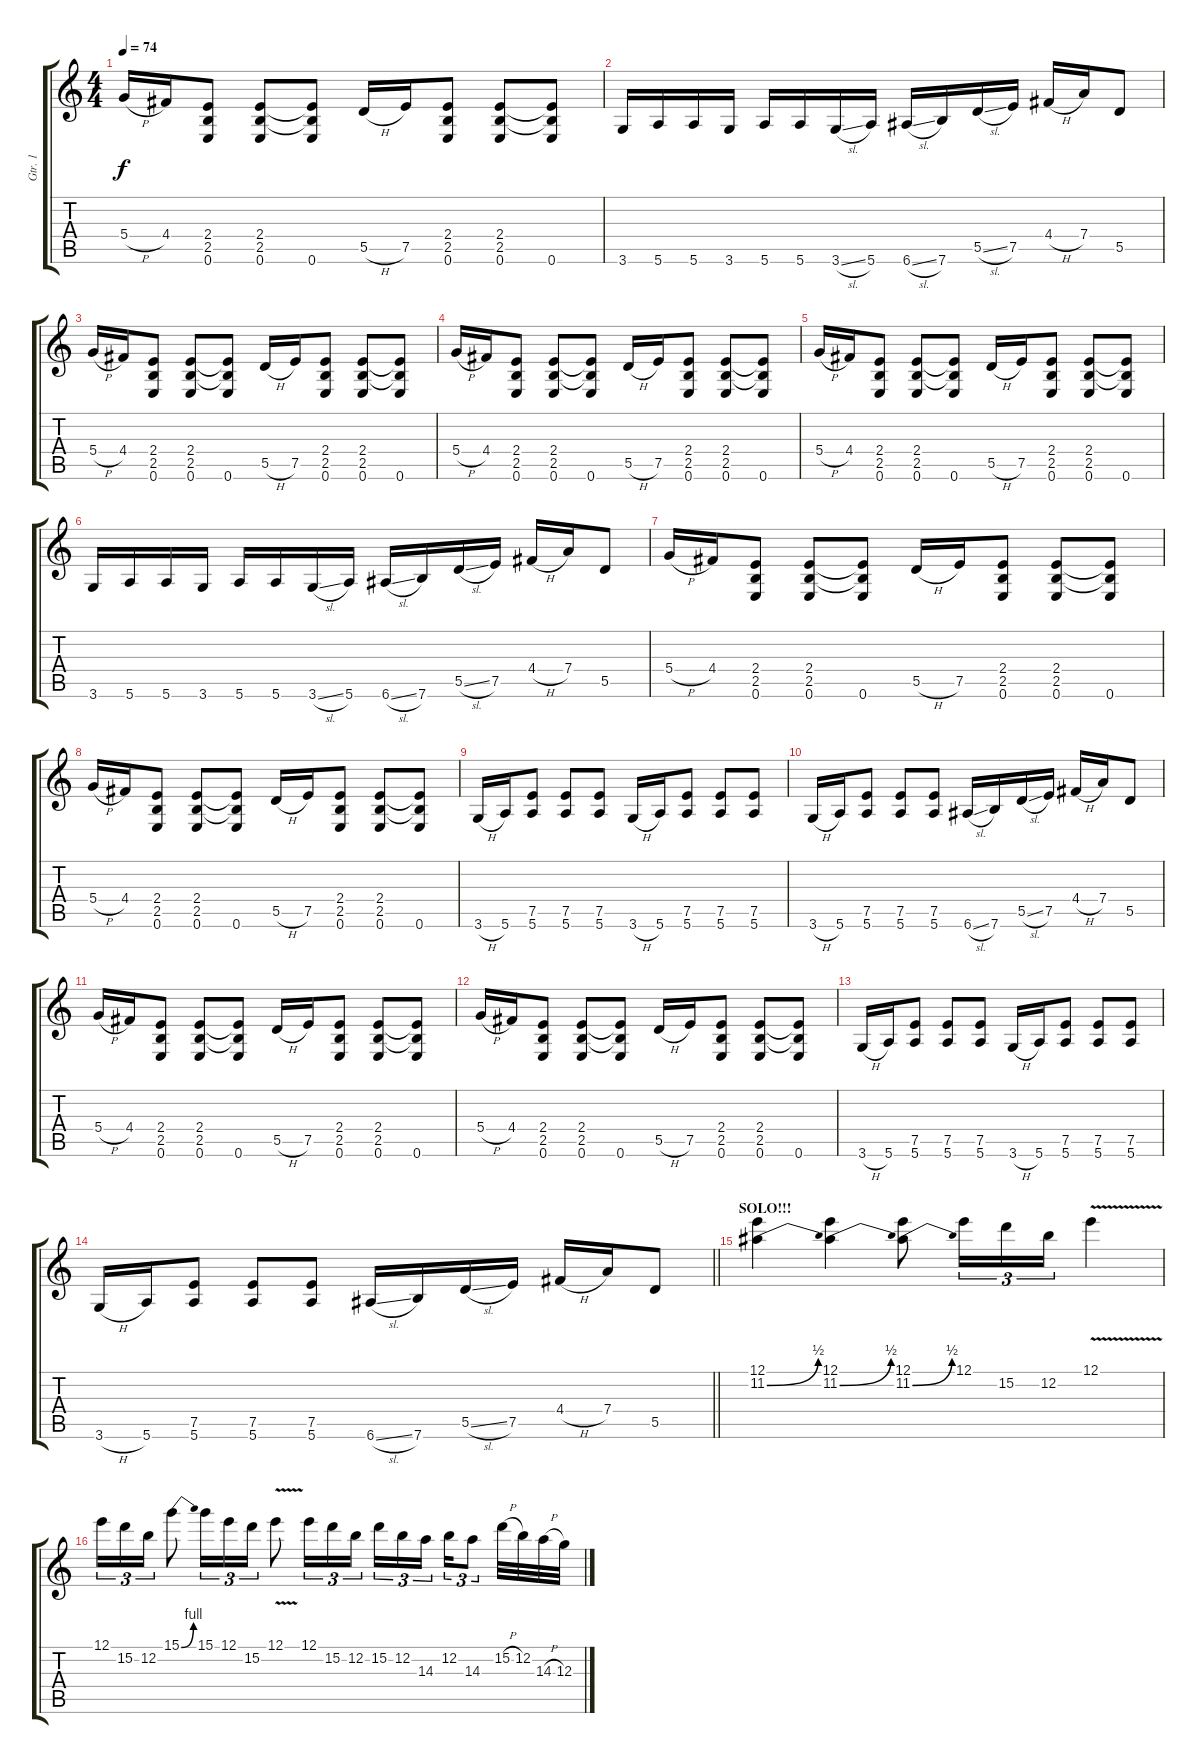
\track ("Gtr. 1" "Gtr. 1") {instrument electricguitarjazz}
\staff {score tabs}
\tuning (E4 B3 G3 D3 A2 E2) {hide}
\ts (4 4)
\tempo 74
\clef g2
\ks c
5.4{h}.16{dy f} 4.4.16 (2.4 2.5 0.6).8 (2.4 2.5 0.6).8 (2.4{t} 2.5{t} 0.6).8 5.5{h}.16 7.5.16 (2.4 2.5 0.6).8 (2.4 2.5 0.6).8 (2.4{t} 2.5{t} 0.6).8 |
3.6.16 5.6.16 5.6.16 3.6.16 5.6.16 5.6.16 3.6{sl}.16 5.6.16 6.6{sl}.16 7.6.16 5.5{sl}.16 7.5.16 4.4{h}.16 7.4.16 5.5.8 |
5.4{h}.16{volume 13} 4.4.16 (2.4 2.5 0.6).8 (2.4 2.5 0.6).8 (2.4{t} 2.5{t} 0.6).8 5.5{h}.16 7.5.16 (2.4 2.5 0.6).8 (2.4 2.5 0.6).8 (2.4{t} 2.5{t} 0.6).8 |
5.4{h}.16 4.4.16 (2.4 2.5 0.6).8 (2.4 2.5 0.6).8 (2.4{t} 2.5{t} 0.6).8 5.5{h}.16 7.5.16 (2.4 2.5 0.6).8 (2.4 2.5 0.6).8 (2.4{t} 2.5{t} 0.6).8 |
5.4{h}.16 4.4.16 (2.4 2.5 0.6).8 (2.4 2.5 0.6).8 (2.4{t} 2.5{t} 0.6).8 5.5{h}.16 7.5.16 (2.4 2.5 0.6).8 (2.4 2.5 0.6).8 (2.4{t} 2.5{t} 0.6).8 |
3.6.16 5.6.16 5.6.16 3.6.16 5.6.16 5.6.16 3.6{sl}.16 5.6.16 6.6{sl}.16 7.6.16 5.5{sl}.16 7.5.16 4.4{h}.16 7.4.16 5.5.8 |
5.4{h}.16{volume 13} 4.4.16 (2.4 2.5 0.6).8 (2.4 2.5 0.6).8 (2.4{t} 2.5{t} 0.6).8 5.5{h}.16 7.5.16 (2.4 2.5 0.6).8 (2.4 2.5 0.6).8 (2.4{t} 2.5{t} 0.6).8 |
5.4{h}.16 4.4.16 (2.4 2.5 0.6).8 (2.4 2.5 0.6).8 (2.4{t} 2.5{t} 0.6).8 5.5{h}.16 7.5.16 (2.4 2.5 0.6).8 (2.4 2.5 0.6).8 (2.4{t} 2.5{t} 0.6).8 |
3.6{h}.16 5.6.16 (7.5 5.6).8 (7.5 5.6).8 (7.5 5.6).8 3.6{h}.16 5.6.16 (7.5 5.6).8 (7.5 5.6).8 (7.5 5.6).8 |
3.6{h}.16 5.6.16 (7.5 5.6).8 (7.5 5.6).8 (7.5 5.6).8 6.6{sl}.16 7.6.16 5.5{sl}.16 7.5.16 4.4{h}.16 7.4.16 5.5.8 |
5.4{h}.16{volume 13} 4.4.16 (2.4 2.5 0.6).8 (2.4 2.5 0.6).8 (2.4{t} 2.5{t} 0.6).8 5.5{h}.16 7.5.16 (2.4 2.5 0.6).8 (2.4 2.5 0.6).8 (2.4{t} 2.5{t} 0.6).8 |
5.4{h}.16 4.4.16 (2.4 2.5 0.6).8 (2.4 2.5 0.6).8 (2.4{t} 2.5{t} 0.6).8 5.5{h}.16 7.5.16 (2.4 2.5 0.6).8 (2.4 2.5 0.6).8 (2.4{t} 2.5{t} 0.6).8 |
3.6{h}.16 5.6.16 (7.5 5.6).8 (7.5 5.6).8 (7.5 5.6).8 3.6{h}.16 5.6.16 (7.5 5.6).8 (7.5 5.6).8 (7.5 5.6).8 |
\barLineRight lightlight
3.6{h}.16 5.6.16 (7.5 5.6).8 (7.5 5.6).8 (7.5 5.6).8 6.6{sl}.16 7.6.16 5.5{sl}.16 7.5.16 4.4{h}.16 7.4.16 5.5.8 |
\section ("" "SOLO!!!")
(12.1 11.2{be (bend 0 0 60 2)}).4{volume 15 instrument distortionguitar} (12.1 11.2{be (bend 0 0 60 2)}).4 (12.1 11.2{be (bend 0 0 60 2)}).8 12.1.16{tu (3 2)} 15.2.16{tu (3 2)} 12.2.16{tu (3 2)} 12.1{v}.4 |
12.1.16{tu (3 2)} 15.2.16{tu (3 2)} 12.2.16{tu (3 2)} 15.1{be (bend 0 0 60 4)}.8 15.1.16{tu (3 2)} 12.1.16{tu (3 2)} 15.2.16{tu (3 2)} 12.1{v}.8 12.1.16{tu (3 2)} 15.2.16{tu (3 2)} 12.2.16{tu (3 2) beam splitsecondary} 15.2.16{tu (3 2)} 12.2.16{tu (3 2)} 14.3.16{tu (3 2)} 12.2.16{tu (3 2)} 14.3.8{tu (3 2)} 15.2{h}.32 12.2.32 14.3{h}.32 12.3.32
